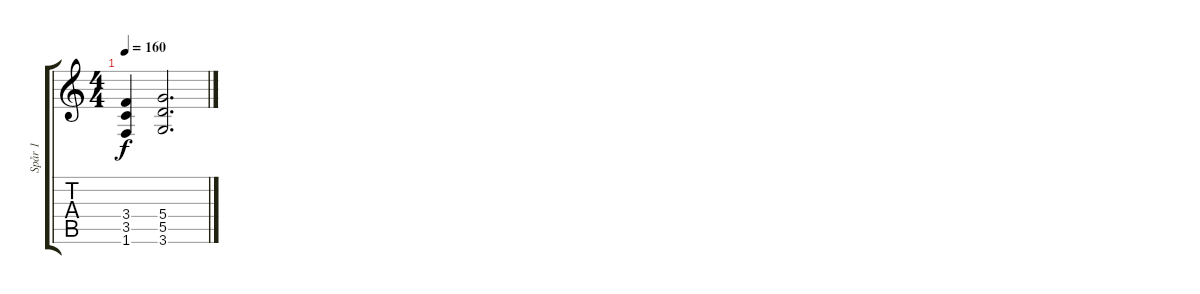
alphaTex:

\track ("Spår 1" "Spår 1") {instrument electricguitarclean}
\staff {score tabs}
\tuning (E4 B3 G3 D3 A2 E2) {hide}
\ts (4 4)
\tempo 160
\clef g2
\ks c
(3.4{t} 3.5{t} 1.6{t}).4{dy f} (5.4 5.5 3.6).2{d}
